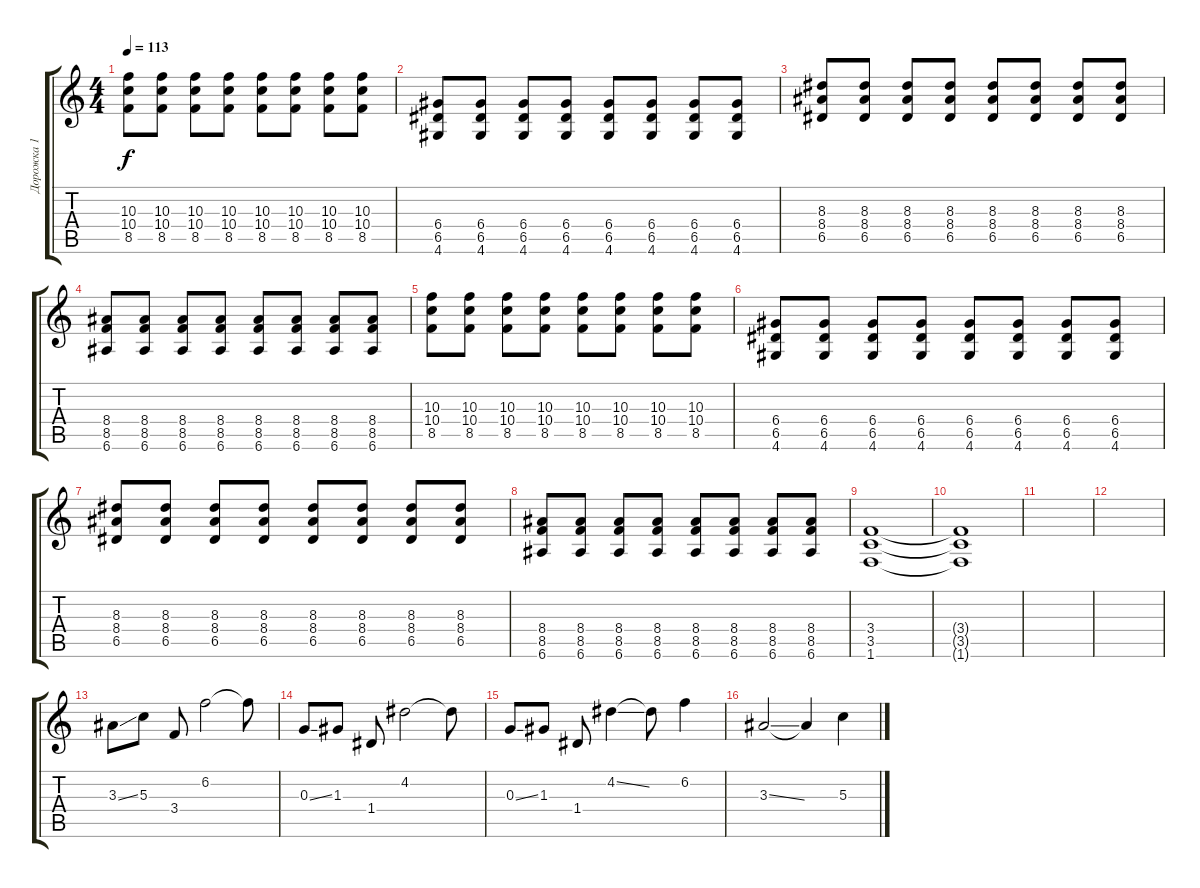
\track ("Дорожка 1" "Дорожка 1") {instrument distortionguitar}
\staff {score tabs}
\tuning (E4 B3 G3 D3 A2 E2) {hide}
\ts (4 4)
\tempo 113
\clef g2
\ks c
(10.3 10.4 8.5).8{dy f volume 13} (10.3 10.4 8.5).8 (10.3 10.4 8.5).8 (10.3 10.4 8.5).8 (10.3 10.4 8.5).8 (10.3 10.4 8.5).8 (10.3 10.4 8.5).8 (10.3 10.4 8.5).8 |
(6.4 6.5 4.6).8 (6.4 6.5 4.6).8 (6.4 6.5 4.6).8 (6.4 6.5 4.6).8 (6.4 6.5 4.6).8 (6.4 6.5 4.6).8 (6.4 6.5 4.6).8 (6.4 6.5 4.6).8 |
(8.3 8.4 6.5).8 (8.3 8.4 6.5).8 (8.3 8.4 6.5).8 (8.3 8.4 6.5).8 (8.3 8.4 6.5).8 (8.3 8.4 6.5).8 (8.3 8.4 6.5).8 (8.3 8.4 6.5).8 |
(8.4 8.5 6.6).8 (8.4 8.5 6.6).8 (8.4 8.5 6.6).8 (8.4 8.5 6.6).8 (8.4 8.5 6.6).8 (8.4 8.5 6.6).8 (8.4 8.5 6.6).8 (8.4 8.5 6.6).8 |
(10.3 10.4 8.5).8 (10.3 10.4 8.5).8 (10.3 10.4 8.5).8 (10.3 10.4 8.5).8 (10.3 10.4 8.5).8 (10.3 10.4 8.5).8 (10.3 10.4 8.5).8 (10.3 10.4 8.5).8 |
(6.4 6.5 4.6).8 (6.4 6.5 4.6).8 (6.4 6.5 4.6).8 (6.4 6.5 4.6).8 (6.4 6.5 4.6).8 (6.4 6.5 4.6).8 (6.4 6.5 4.6).8 (6.4 6.5 4.6).8 |
(8.3 8.4 6.5).8 (8.3 8.4 6.5).8 (8.3 8.4 6.5).8 (8.3 8.4 6.5).8 (8.3 8.4 6.5).8 (8.3 8.4 6.5).8 (8.3 8.4 6.5).8 (8.3 8.4 6.5).8 |
(8.4 8.5 6.6).8 (8.4 8.5 6.6).8 (8.4 8.5 6.6).8 (8.4 8.5 6.6).8 (8.4 8.5 6.6).8 (8.4 8.5 6.6).8 (8.4 8.5 6.6).8 (8.4 8.5 6.6).8 |
(3.4 3.5 1.6).1 |
(3.4{t} 3.5{t} 1.6{t}).1{volume 6} |
|
|
3.3{ss}.8{volume 15 instrument overdrivenguitar} 5.3.8 3.4.8 6.2.2 6.2{t}.8 |
0.3{ss}.8 1.3.8 1.4.8 4.2.2 4.2{t}.8 |
0.3{ss}.8 1.3.8 1.4.8 4.2{ss}.4 4.2{t}.8 6.2.4 |
3.3{ss}.2 3.3{t}.4 5.3.4
